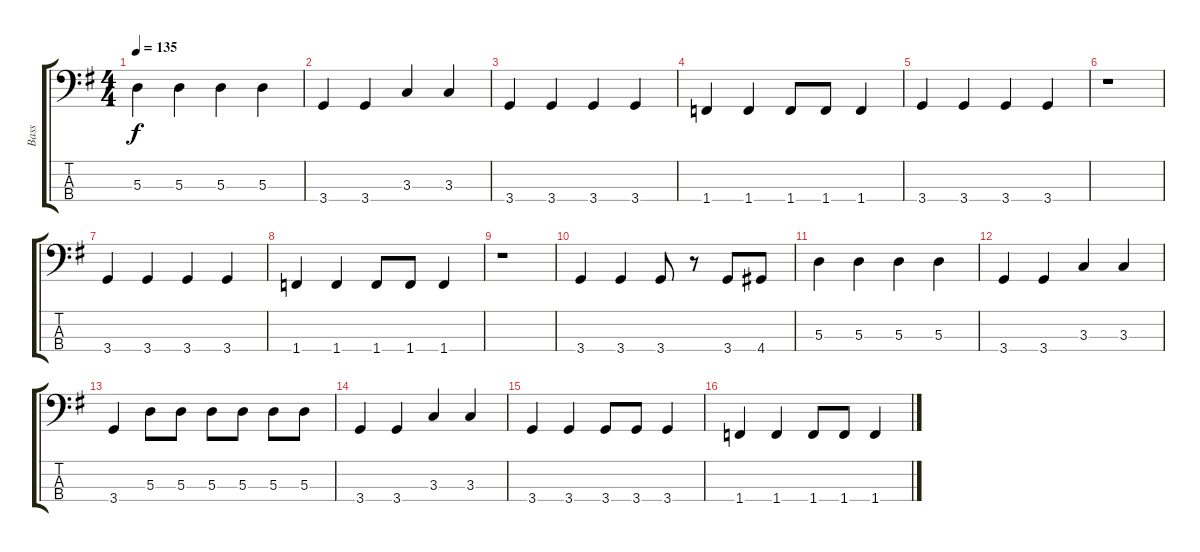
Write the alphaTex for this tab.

\track ("Bass" "Bass") {instrument electricbassfinger}
\staff {score tabs}
\tuning (G2 D2 A1 E1) {hide}
\ts (4 4)
\tempo 135
\clef f4
\ks g
5.3.4{dy f} 5.3.4 5.3.4 5.3.4 |
3.4.4 3.4.4 3.3.4 3.3.4 |
3.4.4 3.4.4 3.4.4 3.4.4 |
1.4.4 1.4.4 1.4.8 1.4.8 1.4.4 |
3.4.4 3.4.4 3.4.4 3.4.4 |
r.1 |
3.4.4 3.4.4 3.4.4 3.4.4 |
1.4.4 1.4.4 1.4.8 1.4.8 1.4.4 |
r.1 |
3.4.4 3.4.4 3.4.8 r.8 3.4.8 4.4.8 |
5.3.4 5.3.4 5.3.4 5.3.4 |
3.4.4 3.4.4 3.3.4 3.3.4 |
3.4.4 5.3.8 5.3.8 5.3.8 5.3.8 5.3.8 5.3.8 |
3.4.4 3.4.4 3.3.4 3.3.4 |
3.4.4 3.4.4 3.4.8 3.4.8 3.4.4 |
1.4.4 1.4.4 1.4.8 1.4.8 1.4.4
